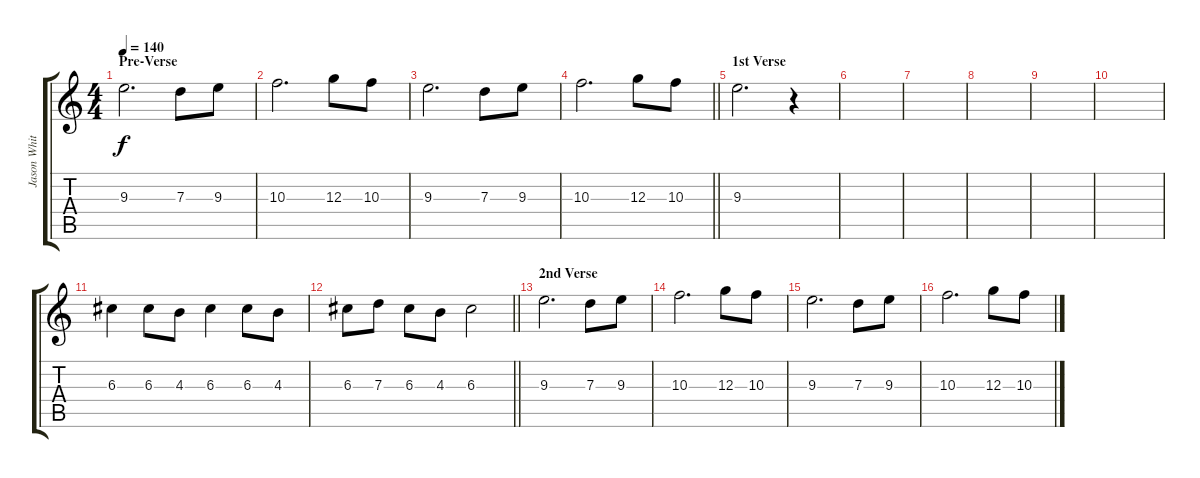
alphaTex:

\track ("Jason White (Solo Guitar)" "Jason Whit") {instrument overdrivenguitar}
\staff {score tabs}
\tuning (E4 B3 G3 D3 A2 E2) {hide}
\ts (4 4)
\section ("" "Pre-Verse")
\tempo 140
\clef g2
\ks c
9.3.2{d dy f volume 13} 7.3.8 9.3.8 |
10.3.2{d} 12.3.8 10.3.8 |
9.3.2{d} 7.3.8 9.3.8 |
\barLineRight lightlight
10.3.2{d} 12.3.8 10.3.8 |
\section ("" "1st Verse")
9.3.2{d} r.4 |
|
|
|
|
|
6.3.4 6.3.8 4.3.8 6.3.4 6.3.8 4.3.8 |
\barLineRight lightlight
6.3.8 7.3.8 6.3.8 4.3.8 6.3.2 |
\section ("" "2nd Verse")
9.3.2{d} 7.3.8 9.3.8 |
10.3.2{d} 12.3.8 10.3.8 |
9.3.2{d} 7.3.8 9.3.8 |
10.3.2{d} 12.3.8 10.3.8
